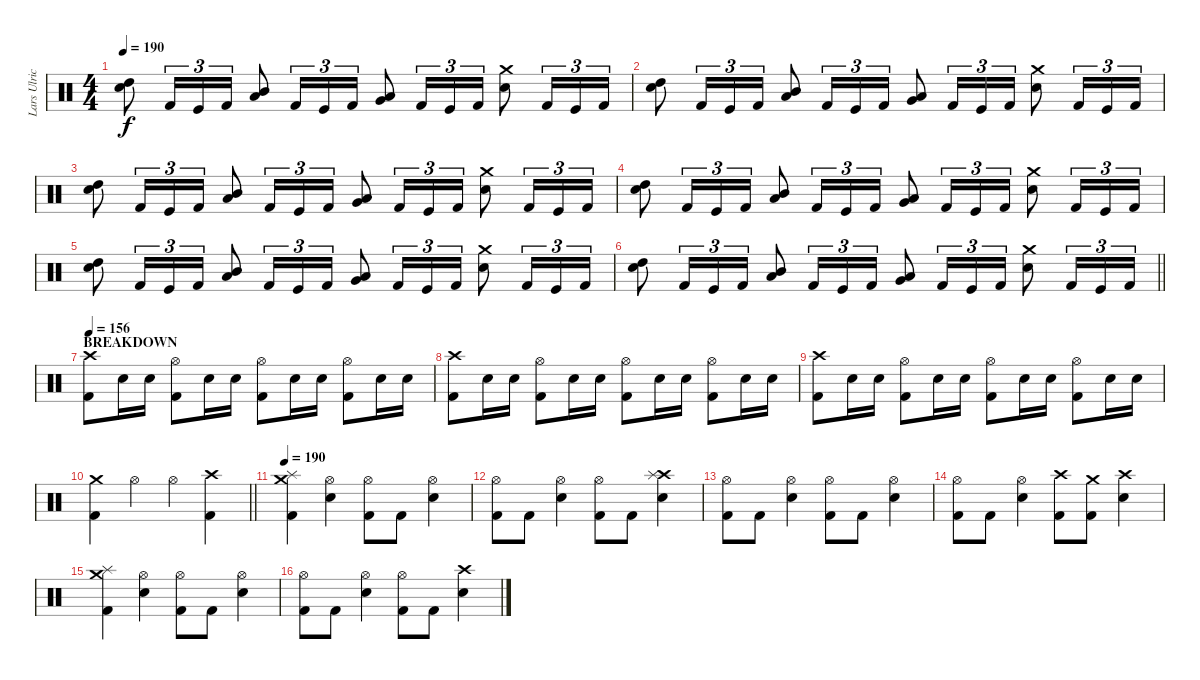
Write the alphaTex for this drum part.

\track ("Lars Ulrich - drums" "Lars Ulric") {instrument percussion}
\staff {score}
\articulation defaults
\ts (4 4)
\tempo 190
\clef neutral
\ks c
("High Tom (hit)" "Electric Snare (hit)").8{dy f} "Kick (hit) 2".16{tu (3 2)} "Kick (hit)".16{tu (3 2)} "Kick (hit) 2".16{tu (3 2)} ("Mid Tom (hit)" "Low Tom (hit)").8 "Kick (hit) 2".16{tu (3 2)} "Kick (hit)".16{tu (3 2)} "Kick (hit) 2".16{tu (3 2)} ("Low Tom (hit)" "Very Low Tom (hit)").8 "Kick (hit) 2".16{tu (3 2)} "Kick (hit)".16{tu (3 2)} "Kick (hit) 2".16{tu (3 2)} ("Crash medium (hit)" "Electric Snare (hit)").8 "Kick (hit) 2".16{tu (3 2)} "Kick (hit)".16{tu (3 2)} "Kick (hit) 2".16{tu (3 2)} |
("High Tom (hit)" "Electric Snare (hit)").8 "Kick (hit) 2".16{tu (3 2)} "Kick (hit)".16{tu (3 2)} "Kick (hit) 2".16{tu (3 2)} ("Mid Tom (hit)" "Low Tom (hit)").8 "Kick (hit) 2".16{tu (3 2)} "Kick (hit)".16{tu (3 2)} "Kick (hit) 2".16{tu (3 2)} ("Low Tom (hit)" "Very Low Tom (hit)").8 "Kick (hit) 2".16{tu (3 2)} "Kick (hit)".16{tu (3 2)} "Kick (hit) 2".16{tu (3 2)} ("Crash medium (hit)" "Electric Snare (hit)").8 "Kick (hit) 2".16{tu (3 2)} "Kick (hit)".16{tu (3 2)} "Kick (hit) 2".16{tu (3 2)} |
("High Tom (hit)" "Electric Snare (hit)").8 "Kick (hit) 2".16{tu (3 2)} "Kick (hit)".16{tu (3 2)} "Kick (hit) 2".16{tu (3 2)} ("Mid Tom (hit)" "Low Tom (hit)").8 "Kick (hit) 2".16{tu (3 2)} "Kick (hit)".16{tu (3 2)} "Kick (hit) 2".16{tu (3 2)} ("Low Tom (hit)" "Very Low Tom (hit)").8 "Kick (hit) 2".16{tu (3 2)} "Kick (hit)".16{tu (3 2)} "Kick (hit) 2".16{tu (3 2)} ("Crash medium (hit)" "Electric Snare (hit)").8 "Kick (hit) 2".16{tu (3 2)} "Kick (hit)".16{tu (3 2)} "Kick (hit) 2".16{tu (3 2)} |
("High Tom (hit)" "Electric Snare (hit)").8 "Kick (hit) 2".16{tu (3 2)} "Kick (hit)".16{tu (3 2)} "Kick (hit) 2".16{tu (3 2)} ("Mid Tom (hit)" "Low Tom (hit)").8 "Kick (hit) 2".16{tu (3 2)} "Kick (hit)".16{tu (3 2)} "Kick (hit) 2".16{tu (3 2)} ("Low Tom (hit)" "Very Low Tom (hit)").8 "Kick (hit) 2".16{tu (3 2)} "Kick (hit)".16{tu (3 2)} "Kick (hit) 2".16{tu (3 2)} ("Crash medium (hit)" "Electric Snare (hit)").8 "Kick (hit) 2".16{tu (3 2)} "Kick (hit)".16{tu (3 2)} "Kick (hit) 2".16{tu (3 2)} |
("High Tom (hit)" "Electric Snare (hit)").8 "Kick (hit) 2".16{tu (3 2)} "Kick (hit)".16{tu (3 2)} "Kick (hit) 2".16{tu (3 2)} ("Mid Tom (hit)" "Low Tom (hit)").8 "Kick (hit) 2".16{tu (3 2)} "Kick (hit)".16{tu (3 2)} "Kick (hit) 2".16{tu (3 2)} ("Low Tom (hit)" "Very Low Tom (hit)").8 "Kick (hit) 2".16{tu (3 2)} "Kick (hit)".16{tu (3 2)} "Kick (hit) 2".16{tu (3 2)} ("Crash medium (hit)" "Electric Snare (hit)").8 "Kick (hit) 2".16{tu (3 2)} "Kick (hit)".16{tu (3 2)} "Kick (hit) 2".16{tu (3 2)} |
\barLineRight lightlight
("High Tom (hit)" "Electric Snare (hit)").8 "Kick (hit) 2".16{tu (3 2)} "Kick (hit)".16{tu (3 2)} "Kick (hit) 2".16{tu (3 2)} ("Mid Tom (hit)" "Low Tom (hit)").8 "Kick (hit) 2".16{tu (3 2)} "Kick (hit)".16{tu (3 2)} "Kick (hit) 2".16{tu (3 2)} ("Low Tom (hit)" "Very Low Tom (hit)").8 "Kick (hit) 2".16{tu (3 2)} "Kick (hit)".16{tu (3 2)} "Kick (hit) 2".16{tu (3 2)} ("Crash medium (hit)" "Electric Snare (hit)").8 "Kick (hit) 2".16{tu (3 2)} "Kick (hit)".16{tu (3 2)} "Kick (hit) 2".16{tu (3 2)} |
\section ("" "BREAKDOWN")
\tempo 156
("Crash high (hit)" "Kick (hit) 2").8 "Electric Snare (hit)".16 "Electric Snare (hit)".16 ("Hi-Hat (open)" "Kick (hit) 2").8 "Electric Snare (hit)".16 "Electric Snare (hit)".16 ("Hi-Hat (open)" "Kick (hit) 2").8 "Electric Snare (hit)".16 "Electric Snare (hit)".16 ("Hi-Hat (open)" "Kick (hit) 2").8 "Electric Snare (hit)".16 "Electric Snare (hit)".16 |
("Crash high (hit)" "Kick (hit) 2").8 "Electric Snare (hit)".16 "Electric Snare (hit)".16 ("Hi-Hat (open)" "Kick (hit) 2").8 "Electric Snare (hit)".16 "Electric Snare (hit)".16 ("Hi-Hat (open)" "Kick (hit) 2").8 "Electric Snare (hit)".16 "Electric Snare (hit)".16 ("Hi-Hat (open)" "Kick (hit) 2").8 "Electric Snare (hit)".16 "Electric Snare (hit)".16 |
("Crash high (hit)" "Kick (hit) 2").8 "Electric Snare (hit)".16 "Electric Snare (hit)".16 ("Hi-Hat (open)" "Kick (hit) 2").8 "Electric Snare (hit)".16 "Electric Snare (hit)".16 ("Hi-Hat (open)" "Kick (hit) 2").8 "Electric Snare (hit)".16 "Electric Snare (hit)".16 ("Hi-Hat (open)" "Kick (hit) 2").8 "Electric Snare (hit)".16 "Electric Snare (hit)".16 |
\barLineRight lightlight
("Crash medium (hit)" "Kick (hit) 2").4 "Hi-Hat (open)".4 "Hi-Hat (open)".4 ("Crash high (hit)" "Kick (hit) 2").4 |
\section ("" "")
\tempo 190
("Crash medium (hit)" "Splash (hit)" "Kick (hit) 2").4 ("Hi-Hat (open)" "Electric Snare (hit)").4 ("Hi-Hat (open)" "Kick (hit) 2").8 "Kick (hit) 2".8 ("Hi-Hat (open)" "Electric Snare (hit)").4 |
("Hi-Hat (open)" "Kick (hit) 2").8 "Kick (hit) 2".8 ("Hi-Hat (open)" "Electric Snare (hit)").4 ("Hi-Hat (open)" "Kick (hit) 2").8 "Kick (hit) 2".8 ("Crash high (hit)" "Splash (hit)" "Electric Snare (hit)").4 |
("Hi-Hat (open)" "Kick (hit) 2").8 "Kick (hit) 2".8 ("Hi-Hat (open)" "Electric Snare (hit)").4 ("Hi-Hat (open)" "Kick (hit) 2").8 "Kick (hit) 2".8 ("Hi-Hat (open)" "Electric Snare (hit)").4 |
("Hi-Hat (open)" "Kick (hit) 2").8 "Kick (hit) 2".8 ("Hi-Hat (open)" "Electric Snare (hit)").4 ("Crash high (hit)" "Kick (hit) 2").8 ("Crash medium (hit)" "Kick (hit) 2").8 ("Crash high (hit)" "Electric Snare (hit)").4 |
("Crash medium (hit)" "Splash (hit)" "Kick (hit) 2").4 ("Hi-Hat (open)" "Electric Snare (hit)").4 ("Hi-Hat (open)" "Kick (hit) 2").8 "Kick (hit) 2".8 ("Hi-Hat (open)" "Electric Snare (hit)").4 |
("Hi-Hat (open)" "Kick (hit) 2").8 "Kick (hit) 2".8 ("Hi-Hat (open)" "Electric Snare (hit)").4 ("Hi-Hat (open)" "Kick (hit) 2").8 "Kick (hit) 2".8 ("Crash high (hit)" "Electric Snare (hit)").4
